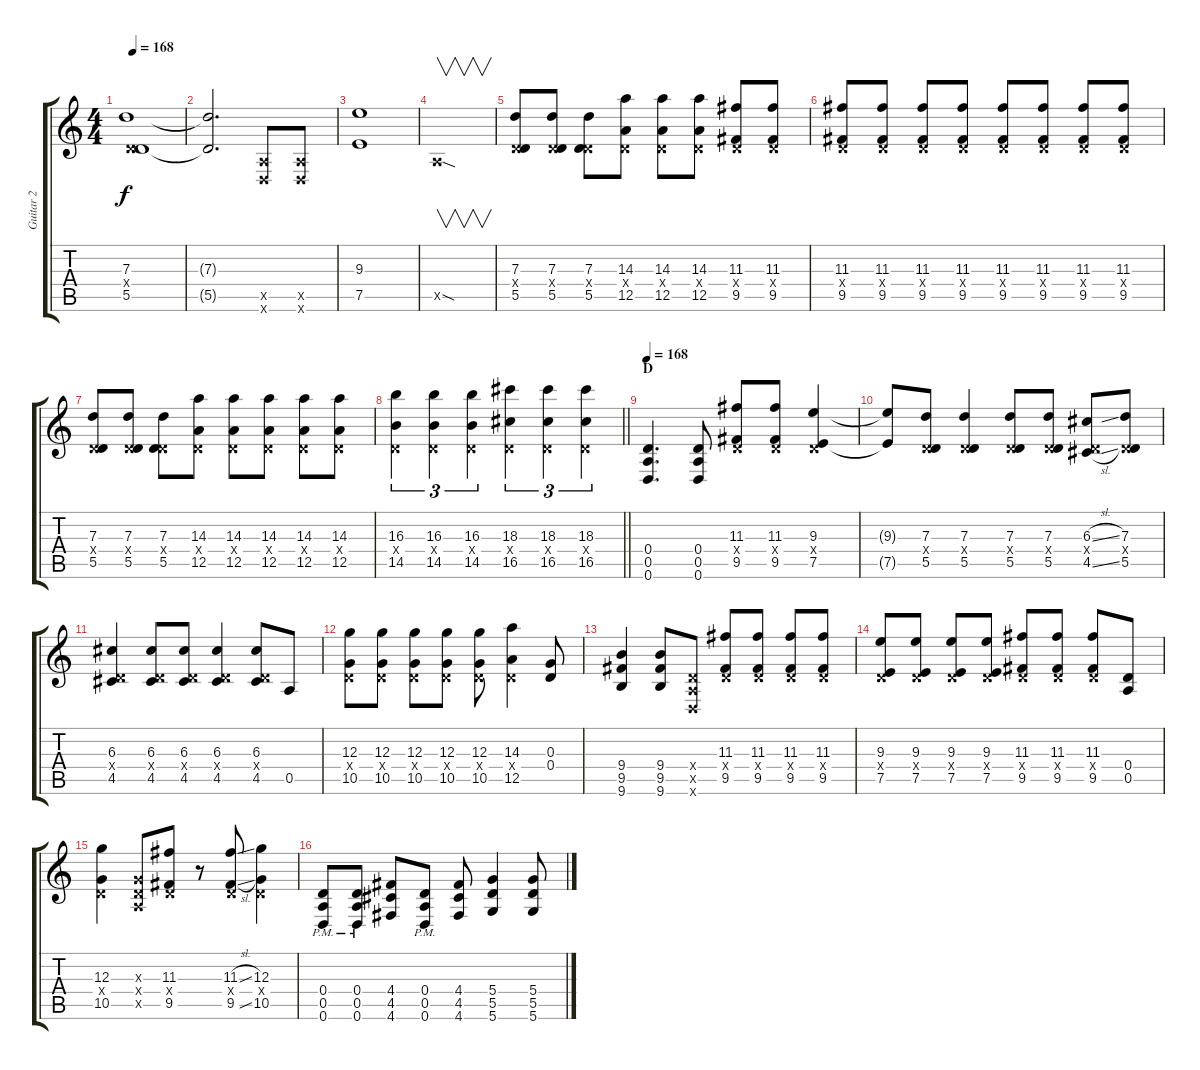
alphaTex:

\track ("Guitar 2" "Guitar 2") {instrument distortionguitar}
\staff {score tabs}
\tuning (E4 B3 G3 D3 A2 D2) {hide}
\ts (4 4)
\tempo 168
\clef g2
\ks c
(7.3 0.4{x} 5.5).1{dy f} |
(7.3{t} 5.5{t}).2{d} (0.5{x} 0.6{x}).8 (0.5{x} 0.6{x}).8 |
(9.3 7.5).1 |
0.5{sod x}.1{v} |
(7.3 0.4{x} 5.5).8 (7.3 0.4{x} 5.5).8 (7.3 0.4{x} 5.5).8 (14.3 0.4{x} 12.5).8 (14.3 0.4{x} 12.5).8 (14.3 0.4{x} 12.5).8 (11.3 0.4{x} 9.5).8 (11.3 0.4{x} 9.5).8 |
(11.3 0.4{x} 9.5).8 (11.3 0.4{x} 9.5).8 (11.3 0.4{x} 9.5).8 (11.3 0.4{x} 9.5).8 (11.3 0.4{x} 9.5).8 (11.3 0.4{x} 9.5).8 (11.3 0.4{x} 9.5).8 (11.3 0.4{x} 9.5).8 |
(7.3 0.4{x} 5.5).8 (7.3 0.4{x} 5.5).8 (7.3 0.4{x} 5.5).8 (14.3 0.4{x} 12.5).8 (14.3 0.4{x} 12.5).8 (14.3 0.4{x} 12.5).8 (14.3 0.4{x} 12.5).8 (14.3 0.4{x} 12.5).8 |
\barLineRight lightlight
(16.3 0.4{x} 14.5).4{tu (3 2)} (16.3 0.4{x} 14.5).4{tu (3 2)} (16.3 0.4{x} 14.5).4{tu (3 2)} (18.3 0.4{x} 16.5).4{tu (3 2)} (18.3 0.4{x} 16.5).4{tu (3 2)} (18.3 0.4{x} 16.5).4{tu (3 2)} |
\section ("" "D")
\tempo 168
(0.4 0.5 0.6).4{d} (0.4 0.5 0.6).8 (11.3 0.4{x} 9.5).8 (11.3 0.4{x} 9.5).8 (9.3 0.4{x} 7.5).4 |
(9.3{t} 7.5{t}).8 (7.3 0.4{x} 5.5).8 (7.3 0.4{x} 5.5).4 (7.3 0.4{x} 5.5).8 (7.3 0.4{x} 5.5).8 (6.3{sl} 0.4{x} 4.5{sl}).8 (7.3 0.4{x} 5.5).8 |
(6.3 0.4{x} 4.5).4 (6.3 0.4{x} 4.5).8 (6.3 0.4{x} 4.5).8 (6.3 0.4{x} 4.5).4 (6.3 0.4{x} 4.5).8 0.5.8 |
(12.3 0.4{x} 10.5).8 (12.3 0.4{x} 10.5).8 (12.3 0.4{x} 10.5).8 (12.3 0.4{x} 10.5).8 (12.3 0.4{x} 10.5).8 (14.3 0.4{x} 12.5).4 (0.3 0.4).8 |
(9.4 9.5 9.6).4 (9.4 9.5 9.6).8 (0.4{x} 0.5{x} 0.6{x}).8 (11.3 0.4{x} 9.5).8 (11.3 0.4{x} 9.5).8 (11.3 0.4{x} 9.5).8 (11.3 0.4{x} 9.5).8 |
(9.3 0.4{x} 7.5).8 (9.3 0.4{x} 7.5).8 (9.3 0.4{x} 7.5).8 (9.3 0.4{x} 7.5).8 (11.3 0.4{x} 9.5).8 (11.3 0.4{x} 9.5).8 (11.3 0.4{x} 9.5).8 (0.4 0.5).8 |
(12.3 0.4{x} 10.5).4 (0.3{x} 0.4{x} 0.5{x}).8 (11.3 0.4{x} 9.5).8 r.8 (11.3{sl} 0.4{x} 9.5{sl}).8 (12.3 0.4{x} 10.5).4 |
(0.4{pm} 0.5{pm} 0.6{pm}).8 (0.4{pm} 0.5{pm} 0.6{pm}).8 (4.4 4.5 4.6).8 (0.4{pm} 0.5{pm} 0.6{pm}).8 (4.4 4.5 4.6).8 (5.4 5.5 5.6).4 (5.4 5.5 5.6).8
